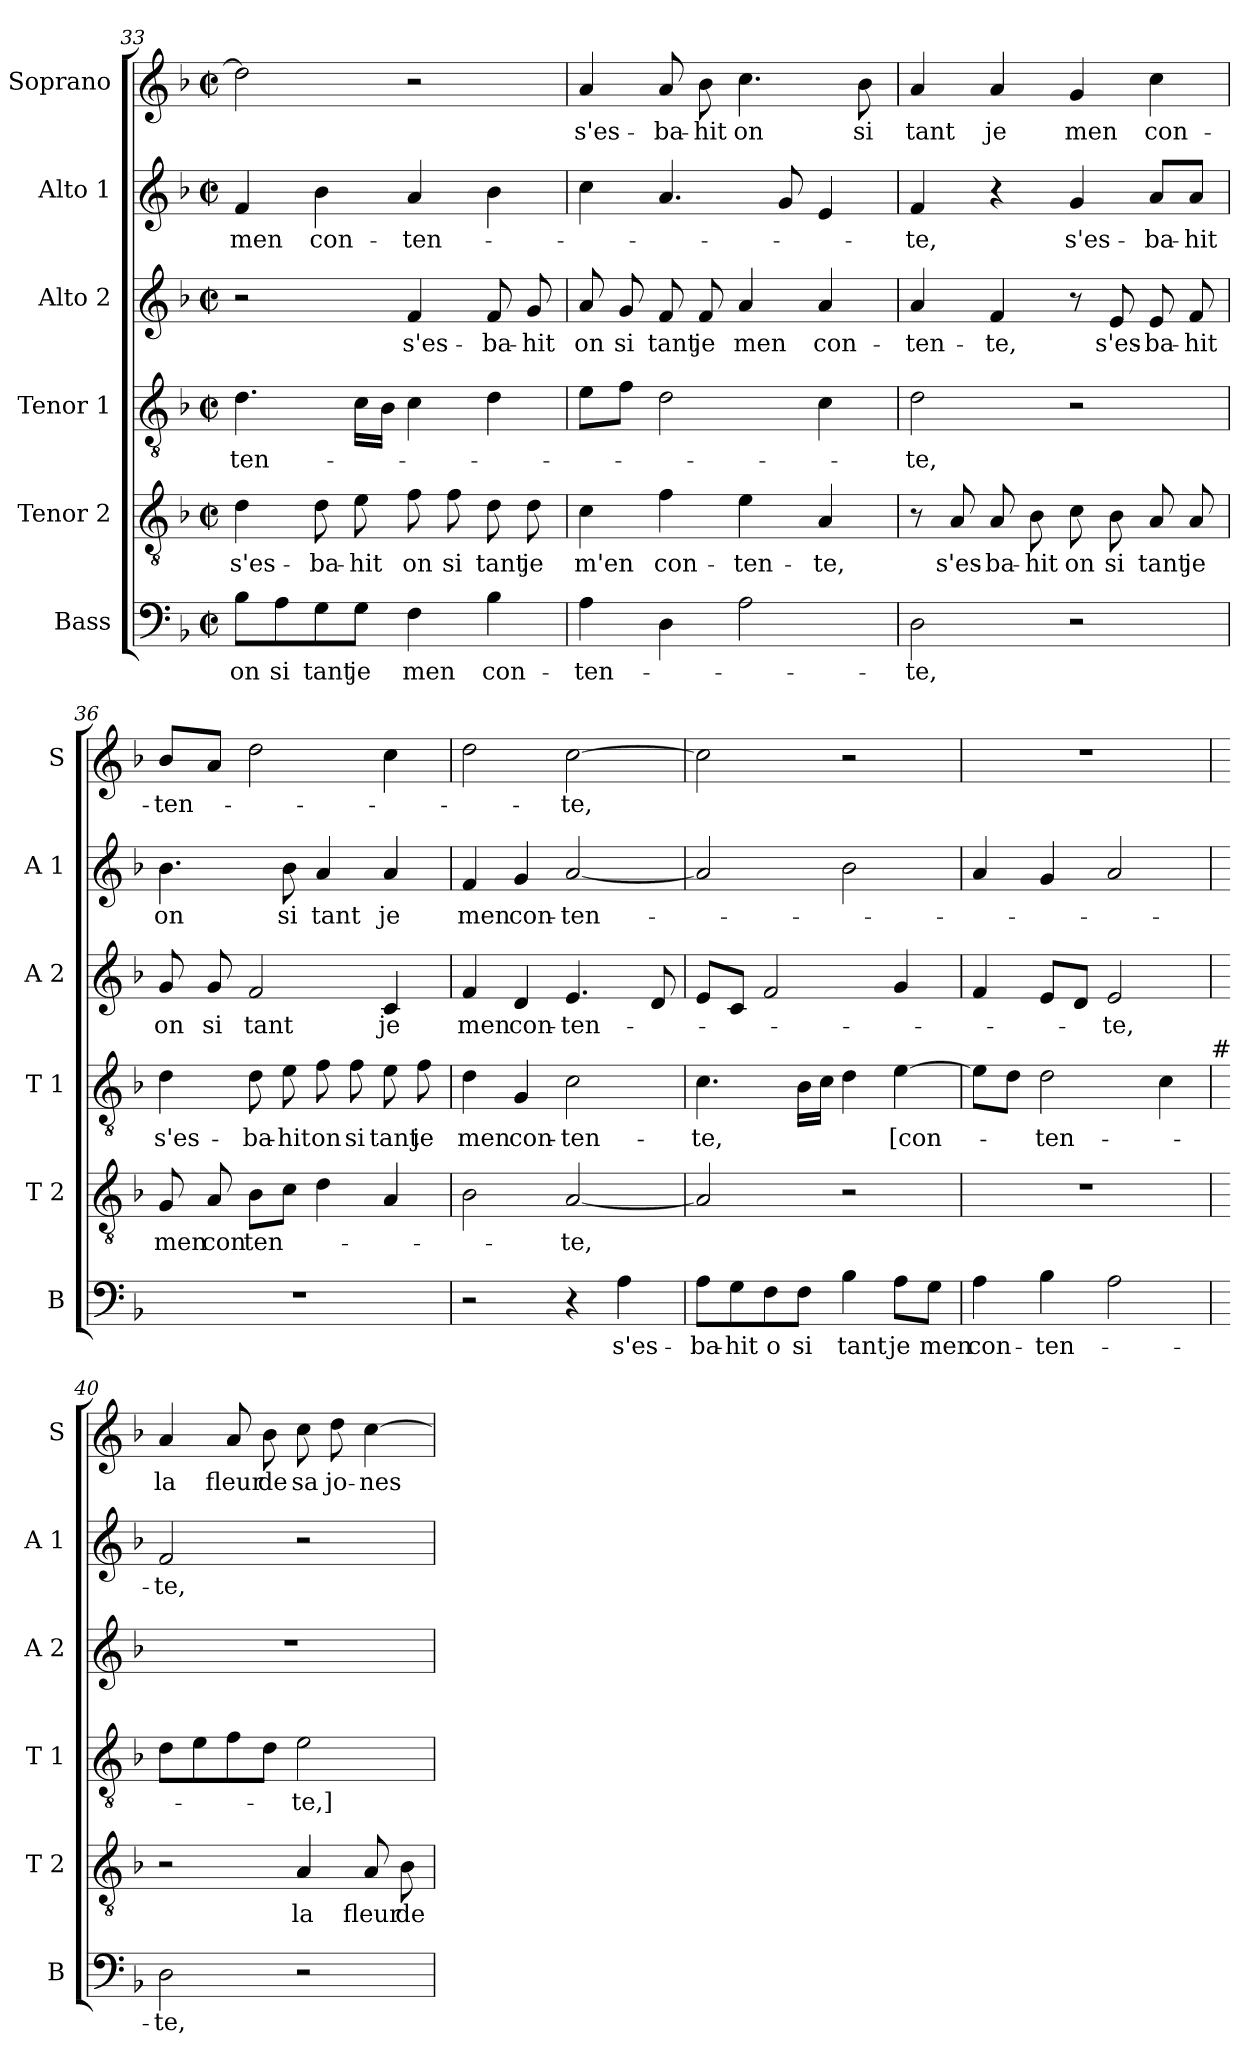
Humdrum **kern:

**kern	**text	**kern	**text	**kern	**text	**kern	**text	**kern	**text	**kern	**text
*part6	*part6	*part5	*part5	*part4	*part4	*part3	*part3	*part2	*part2	*part1	*part1
*staff6	*staff6	*staff5	*staff5	*staff4	*staff4	*staff3	*staff3	*staff2	*staff2	*staff1	*staff1
*I"Bass	*	*I"Tenor 2	*	*I"Tenor 1	*	*I"Alto 2	*	*I"Alto 1	*	*I"Soprano	*
*I'B	*	*I'T 2	*	*I'T 1	*	*I'A 2	*	*I'A 1	*	*I'S	*
!!LO:PB:g=z
*clefF4	*	*clefGv2	*	*clefGv2	*	*clefG2	*	*clefG2	*	*clefG2	*
*k[b-]	*	*k[b-]	*	*k[b-]	*	*k[b-]	*	*k[b-]	*	*k[b-]	*
*F:	*	*F:	*	*F:	*	*F:	*	*F:	*	*F:	*
*M2/2	*	*M2/2	*	*M2/2	*	*M2/2	*	*M2/2	*	*M2/2	*
*met(c|)	*	*met(c|)	*	*met(c|)	*	*met(c|)	*	*met(c|)	*	*met(c|)	*
=33	=33	=33	=33	=33	=33	=33	=33	=33	=33	=33	=33
8B-\L	on	4d\	s'es-	4.d\	-ten-	2r	.	4f/	men	2dd\]	.
8A\	si	.	.	.	.	.	.	.	.	.	.
8G\	tant	8d\	-ba-	.	.	.	.	4b-\	con-	.	.
8G\J	je	8e\	-hit	16c\LL	.	.	.	.	.	.	.
.	.	.	.	16B-\JJ	.	.	.	.	.	.	.
4F\	men	8f\	on	4c\	.	4f/	s'es-	4a/	-ten-	2r	.
.	.	8f\	si	.	.	.	.	.	.	.	.
4B-\	con-	8d\	tant	4d\	.	8f/	-ba-	4b-\	.	.	.
.	.	8d\	je	.	.	8g/	-hit	.	.	.	.
=34	=34	=34	=34	=34	=34	=34	=34	=34	=34	=34	=34
4A\	-ten-	4c\	m'en	8e\L	.	8a/	on	4cc\	.	4a/	s'es-
.	.	.	.	8f\J	.	8g/	si	.	.	.	.
4D\	.	4f\	con-	2d\	.	8f/	tant	4.a/	.	8a/	-ba-
.	.	.	.	.	.	8f/	je	.	.	8b-\	-hit
2A\	.	4e\	-ten-	.	.	4a/	men	.	.	4.cc\	on
.	.	.	.	.	.	.	.	8g/	.	.	.
.	.	4A/	-te,	4c\	.	4a/	con-	4e/	.	.	.
.	.	.	.	.	.	.	.	.	.	8b-\	si
=35	=35	=35	=35	=35	=35	=35	=35	=35	=35	=35	=35
2D\	-te,	8r	.	2d\	-te,	4a/	-ten-	4f/	-te,	4a/	tant
.	.	8A/	s'es-	.	.	.	.	.	.	.	.
.	.	8A/	-ba-	.	.	4f/	-te,	4r	.	4a/	je
.	.	8B-\	-hit	.	.	.	.	.	.	.	.
2r	.	8c\	on	2r	.	8r	.	4g/	s'es-	4g/	men
.	.	8B-\	si	.	.	8e/	s'es-	.	.	.	.
.	.	8A/	tant	.	.	8e/	-ba-	8a/L	-ba-	4cc\	con-
.	.	8A/	je	.	.	8f/	-hit	8a/J	-hit	.	.
=36	=36	=36	=36	=36	=36	=36	=36	=36	=36	=36	=36
1r	.	8G/	men	4d\	s'es-	8g/	on	4.b-\	on	8b-/L	-ten-
.	.	8A/	con	.	.	8g/	si	.	.	8a/J	.
.	.	8B-\L	ten-	8d\	-ba-	2f/	tant	.	.	2dd\	.
.	.	8c\J	.	8e\	-hit	.	.	8b-\	si	.	.
.	.	4d\	.	8f\	on	.	.	4a/	tant	.	.
.	.	.	.	8f\	si	.	.	.	.	.	.
.	.	4A/	.	8e\	tant	4c/	je	4a/	je	4cc\	.
.	.	.	.	8f\	je	.	.	.	.	.	.
!!LO:LB:g=z
=37	=37	=37	=37	=37	=37	=37	=37	=37	=37	=37	=37
2r	.	2B-\	.	4d\	men	4f/	men	4f/	men	2dd\	.
.	.	.	.	4G/	con-	4d/	con-	4g/	con-	.	.
4r	.	[2A/	-te,	2c\	-ten-	4.e/	-ten-	[2a/	-ten-	[2cc\	-te,
4A\	s'es-	.	.	.	.	.	.	.	.	.	.
.	.	.	.	.	.	8d/	.	.	.	.	.
=38	=38	=38	=38	=38	=38	=38	=38	=38	=38	=38	=38
8A\L	-ba-	2A/]	.	4.c\	-te,	8e/L	.	2a/]	.	2cc\]	.
8G\	-hit	.	.	.	.	8c/J	.	.	.	.	.
8F\	o	.	.	.	.	2f/	.	.	.	.	.
8F\J	si	.	.	16B-\LL	.	.	.	.	.	.	.
.	.	.	.	16c\JJ	.	.	.	.	.	.	.
4B-\	tant	2r	.	4d\	.	.	.	2b-\	.	2r	.
8A\L	je	.	.	[4e\	[con-	4g/	.	.	.	.	.
8G\J	men	.	.	.	.	.	.	.	.	.	.
=39	=39	=39	=39	=39	=39	=39	=39	=39	=39	=39	=39
4A\	con-	1r	.	8e\L]	.	4f/	.	4a/	.	1r	.
.	.	.	.	8d\J	.	.	.	.	.	.	.
4B-\	-ten-	.	.	2d\	-ten-	8e/L	.	4g/	.	.	.
.	.	.	.	.	.	8d/J	.	.	.	.	.
2A\	.	.	.	.	.	2e/	-te,	2a/	.	.	.
.	.	.	.	4c\	.	.	.	.	.	.	.
!	!	!	!	!LO:TX:a:t=#	!	!	!	!	!	!	!
=40	=40	=40	=40	=40	=40	=40	=40	=40	=40	=40	=40
2D\	-te,	2r	.	8d\L	.	1r	.	2f/	-te,	4a/	la
.	.	.	.	8e\	.	.	.	.	.	.	.
.	.	.	.	8f\	.	.	.	.	.	8a/	fleur
.	.	.	.	8d\J	.	.	.	.	.	8b-\	de
2r	.	4A/	la	2e\	-te,]	.	.	2r	.	8cc\	sa
.	.	.	.	.	.	.	.	.	.	8dd\	jo-
.	.	8A/	fleur	.	.	.	.	.	.	[4cc\	-nes-
.	.	8B-\	de	.	.	.	.	.	.	.	.
=	=	=	=	=	=	=	=	=	=	=	=
*-	*-	*-	*-	*-	*-	*-	*-	*-	*-	*-	*-
